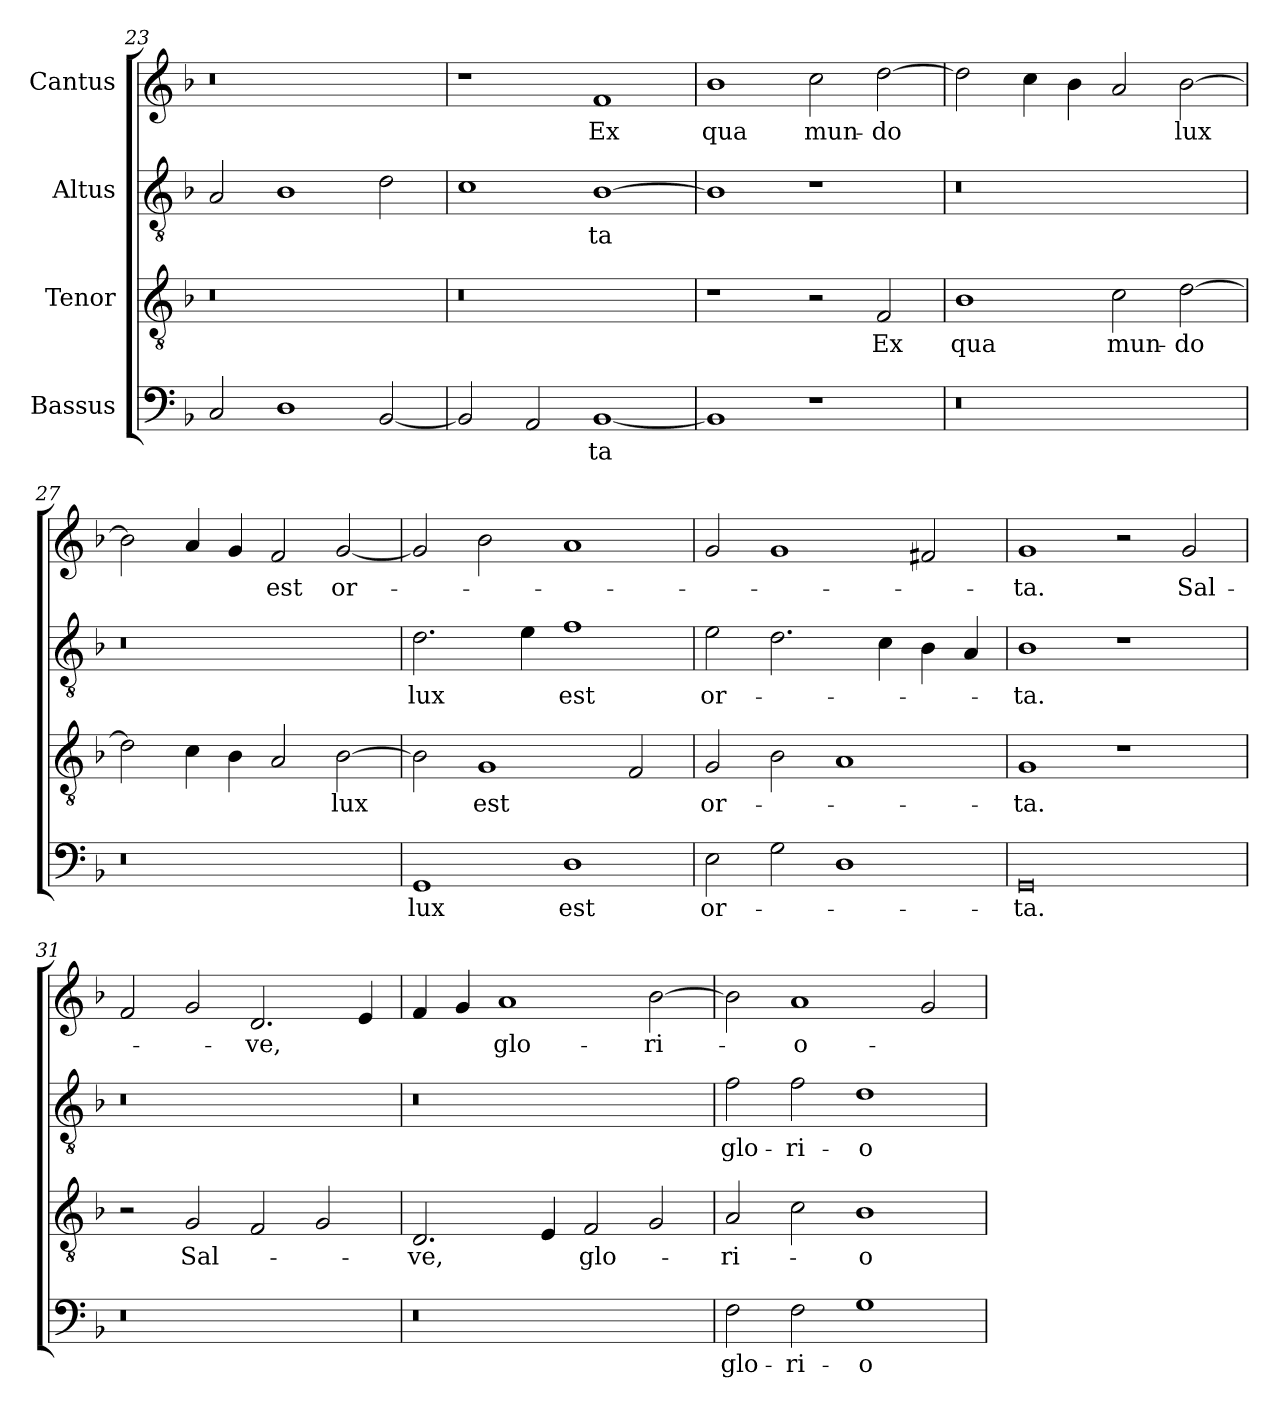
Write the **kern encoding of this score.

**kern	**text	**kern	**text	**kern	**text	**kern	**text
*part4	*part4	*part3	*part3	*part2	*part2	*part1	*part1
*staff4	*staff4	*staff3	*staff3	*staff2	*staff2	*staff1	*staff1
*I"Bassus	*	*I"Tenor	*	*I"Altus	*	*I"Cantus	*
*clefF4	*	*clefGv2	*	*clefGv2	*	*clefG2	*
*k[b-]	*	*k[b-]	*	*k[b-]	*	*k[b-]	*
*F:	*	*F:	*	*F:	*	*F:	*
=23	=23	=23	=23	=23	=23	=23	=23
2C/	.	0r	.	2A/	.	0r	.
1D\	.	.	.	1B-\	.	.	.
[2BB-/	.	.	.	2d\	.	.	.
=24	=24	=24	=24	=24	=24	=24	=24
2BB-/]	.	0r	.	1c\	.	1r	.
2AA/	.	.	.	.	.	.	.
[1BB-/	-ta	.	.	[1B-\	-ta	1f/	Ex
=25	=25	=25	=25	=25	=25	=25	=25
1BB-/]	.	1r	.	1B-\]	.	1b-\	qua
1r	.	2r	.	1r	.	2cc\	mun-
.	.	2F/	Ex	.	.	[2dd\	-do
=26	=26	=26	=26	=26	=26	=26	=26
0r	.	1B-\	qua	0r	.	2dd\]	.
.	.	.	.	.	.	4cc\	.
.	.	.	.	.	.	4b-\	.
.	.	2c\	mun-	.	.	2a/	.
.	.	[2d\	-do	.	.	[2b-\	lux
!!LO:LB:g=z
=27	=27	=27	=27	=27	=27	=27	=27
0r	.	2d\]	.	0r	.	2b-\]	.
.	.	4c\	.	.	.	4a/	.
.	.	4B-\	.	.	.	4g/	.
.	.	2A/	.	.	.	2f/	est
.	.	[2B-\	lux	.	.	[2g/	or-
=28	=28	=28	=28	=28	=28	=28	=28
!	!	!	!	!	!LO:LY:i	!	!
1GG/	lux	2B-\]	.	2.d\	lux	2g/]	.
.	.	1G/	est	.	.	2b-\	.
.	.	.	.	4e\	.	.	.
!	!	!	!	!	!LO:LY:i	!	!
1D\	est	.	.	1f\	est	1a/	.
.	.	2F/	.	.	.	.	.
=29	=29	=29	=29	=29	=29	=29	=29
!	!	!	!	!	!LO:LY:i	!	!
2E\	or-	2G/	or-	2e\	or-	2g/	.
2G\	.	2B-\	.	2.d\	.	1g/	.
1D\	.	1A/	.	.	.	.	.
.	.	.	.	4c\	.	.	.
.	.	.	.	4B-\	.	2f#X/	.
.	.	.	.	4A/	.	.	.
=30	=30	=30	=30	=30	=30	=30	=30
!	!	!	!	!	!LO:LY:i	!	!
0GG/	-ta.	1G/	-ta.	1B-\	-ta.	1g/	-ta.
.	.	1r	.	1r	.	2r	.
.	.	.	.	.	.	2g/	Sal-
=31	=31	=31	=31	=31	=31	=31	=31
0r	.	2r	.	0r	.	2f/	.
.	.	2G/	Sal-	.	.	2g/	.
.	.	2F/	.	.	.	2.d/	-ve,
.	.	2G/	.	.	.	.	.
.	.	.	.	.	.	4e/	.
=32	=32	=32	=32	=32	=32	=32	=32
0r	.	2.D/	-ve,	0r	.	4f/	.
.	.	.	.	.	.	4g/	.
.	.	.	.	.	.	1a/	glo-
.	.	4E/	.	.	.	.	.
.	.	2F/	glo-	.	.	.	.
.	.	2G/	.	.	.	[2b-\	-ri-
!!LO:LB:g=z
=33	=33	=33	=33	=33	=33	=33	=33
!	!	!	!	!	!LO:LY:i	!	!
2F\	glo-	2A/	-ri-	2f\	glo-	2b-\]	.
!	!	!	!	!	!LO:LY:i	!	!
2F\	-ri-	2c\	.	2f\	-ri-	1a/	-o-
!	!	!	!	!	!LO:LY:i	!	!
1G\	-o-	1B-\	-o-	1d\	-o-	.	.
.	.	.	.	.	.	2g/	.
=	=	=	=	=	=	=	=
*-	*-	*-	*-	*-	*-	*-	*-
